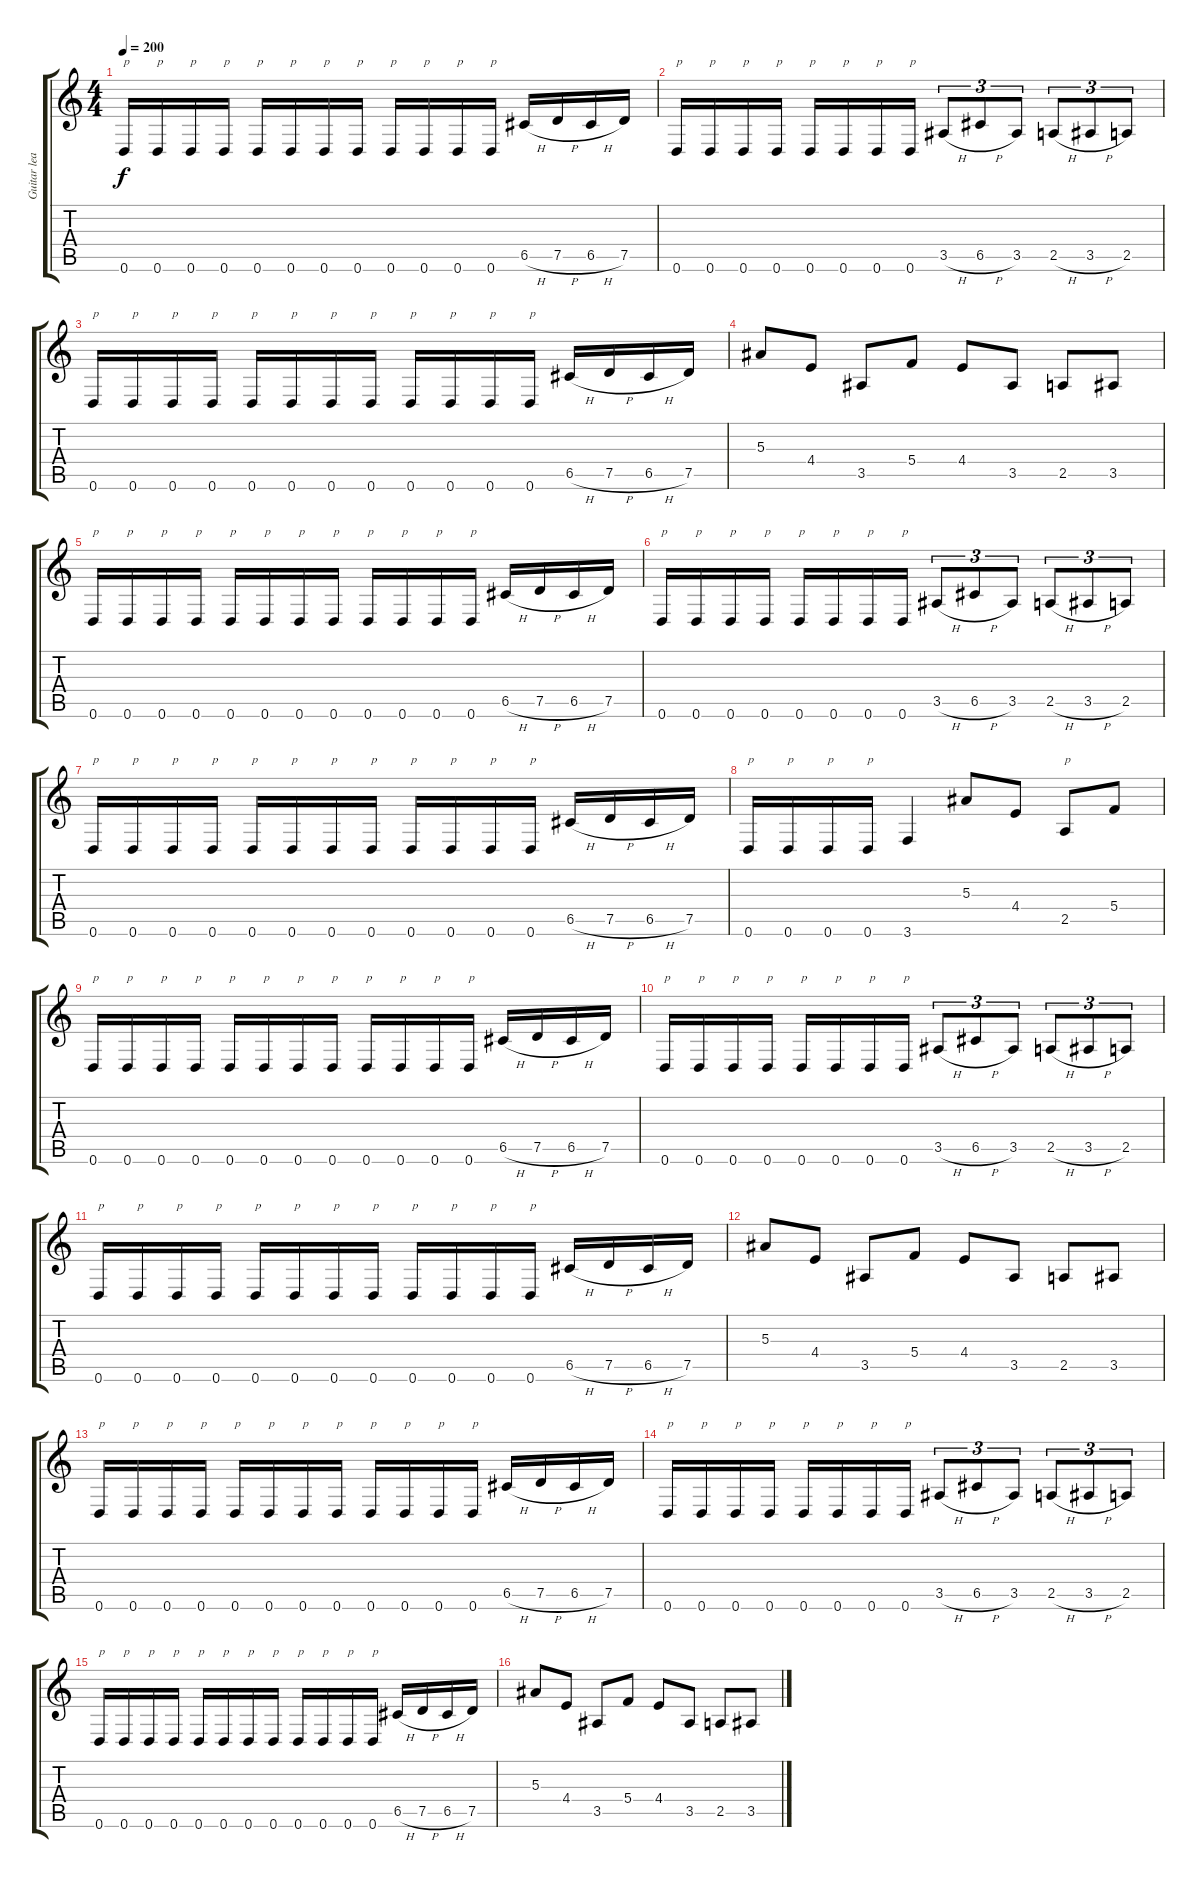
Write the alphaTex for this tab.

\track ("Guitar lead 2" "Guitar lea") {instrument distortionguitar}
\staff {score tabs}
\tuning (D4 A3 F3 C3 G2 D2) {hide}
\ts (4 4)
\tempo 200
\clef g2
\ks c
0.6.16{txt "p" dy f} 0.6.16{txt "p"} 0.6.16{txt "p"} 0.6.16{txt "p"} 0.6.16{txt "p"} 0.6.16{txt "p"} 0.6.16{txt "p"} 0.6.16{txt "p"} 0.6.16{txt "p"} 0.6.16{txt "p"} 0.6.16{txt "p"} 0.6.16{txt "p"} 6.5{h}.16 7.5{h}.16 6.5{h}.16 7.5.16 |
0.6.16{txt "p"} 0.6.16{txt "p"} 0.6.16{txt "p"} 0.6.16{txt "p"} 0.6.16{txt "p"} 0.6.16{txt "p"} 0.6.16{txt "p"} 0.6.16{txt "p"} 3.5{h}.8{tu (3 2)} 6.5{h}.8{tu (3 2)} 3.5.8{tu (3 2)} 2.5{h}.8{tu (3 2)} 3.5{h}.8{tu (3 2)} 2.5.8{tu (3 2)} |
0.6.16{txt "p"} 0.6.16{txt "p"} 0.6.16{txt "p"} 0.6.16{txt "p"} 0.6.16{txt "p"} 0.6.16{txt "p"} 0.6.16{txt "p"} 0.6.16{txt "p"} 0.6.16{txt "p"} 0.6.16{txt "p"} 0.6.16{txt "p"} 0.6.16{txt "p"} 6.5{h}.16 7.5{h}.16 6.5{h}.16 7.5.16 |
5.3.8 4.4.8 3.5.8 5.4.8 4.4.8 3.5.8 2.5.8 3.5.8 |
0.6.16{txt "p"} 0.6.16{txt "p"} 0.6.16{txt "p"} 0.6.16{txt "p"} 0.6.16{txt "p"} 0.6.16{txt "p"} 0.6.16{txt "p"} 0.6.16{txt "p"} 0.6.16{txt "p"} 0.6.16{txt "p"} 0.6.16{txt "p"} 0.6.16{txt "p"} 6.5{h}.16 7.5{h}.16 6.5{h}.16 7.5.16 |
0.6.16{txt "p"} 0.6.16{txt "p"} 0.6.16{txt "p"} 0.6.16{txt "p"} 0.6.16{txt "p"} 0.6.16{txt "p"} 0.6.16{txt "p"} 0.6.16{txt "p"} 3.5{h}.8{tu (3 2)} 6.5{h}.8{tu (3 2)} 3.5.8{tu (3 2)} 2.5{h}.8{tu (3 2)} 3.5{h}.8{tu (3 2)} 2.5.8{tu (3 2)} |
0.6.16{txt "p"} 0.6.16{txt "p"} 0.6.16{txt "p"} 0.6.16{txt "p"} 0.6.16{txt "p"} 0.6.16{txt "p"} 0.6.16{txt "p"} 0.6.16{txt "p"} 0.6.16{txt "p"} 0.6.16{txt "p"} 0.6.16{txt "p"} 0.6.16{txt "p"} 6.5{h}.16 7.5{h}.16 6.5{h}.16 7.5.16 |
0.6.16{txt "p"} 0.6.16{txt "p"} 0.6.16{txt "p"} 0.6.16{txt "p"} 3.6.4 5.3.8 4.4.8 2.5.8{txt "p"} 5.4.8 |
0.6.16{txt "p"} 0.6.16{txt "p"} 0.6.16{txt "p"} 0.6.16{txt "p"} 0.6.16{txt "p"} 0.6.16{txt "p"} 0.6.16{txt "p"} 0.6.16{txt "p"} 0.6.16{txt "p"} 0.6.16{txt "p"} 0.6.16{txt "p"} 0.6.16{txt "p"} 6.5{h}.16 7.5{h}.16 6.5{h}.16 7.5.16 |
0.6.16{txt "p"} 0.6.16{txt "p"} 0.6.16{txt "p"} 0.6.16{txt "p"} 0.6.16{txt "p"} 0.6.16{txt "p"} 0.6.16{txt "p"} 0.6.16{txt "p"} 3.5{h}.8{tu (3 2)} 6.5{h}.8{tu (3 2)} 3.5.8{tu (3 2)} 2.5{h}.8{tu (3 2)} 3.5{h}.8{tu (3 2)} 2.5.8{tu (3 2)} |
0.6.16{txt "p"} 0.6.16{txt "p"} 0.6.16{txt "p"} 0.6.16{txt "p"} 0.6.16{txt "p"} 0.6.16{txt "p"} 0.6.16{txt "p"} 0.6.16{txt "p"} 0.6.16{txt "p"} 0.6.16{txt "p"} 0.6.16{txt "p"} 0.6.16{txt "p"} 6.5{h}.16 7.5{h}.16 6.5{h}.16 7.5.16 |
5.3.8 4.4.8 3.5.8 5.4.8 4.4.8 3.5.8 2.5.8 3.5.8 |
0.6.16{txt "p"} 0.6.16{txt "p"} 0.6.16{txt "p"} 0.6.16{txt "p"} 0.6.16{txt "p"} 0.6.16{txt "p"} 0.6.16{txt "p"} 0.6.16{txt "p"} 0.6.16{txt "p"} 0.6.16{txt "p"} 0.6.16{txt "p"} 0.6.16{txt "p"} 6.5{h}.16 7.5{h}.16 6.5{h}.16 7.5.16 |
0.6.16{txt "p"} 0.6.16{txt "p"} 0.6.16{txt "p"} 0.6.16{txt "p"} 0.6.16{txt "p"} 0.6.16{txt "p"} 0.6.16{txt "p"} 0.6.16{txt "p"} 3.5{h}.8{tu (3 2)} 6.5{h}.8{tu (3 2)} 3.5.8{tu (3 2)} 2.5{h}.8{tu (3 2)} 3.5{h}.8{tu (3 2)} 2.5.8{tu (3 2)} |
0.6.16{txt "p"} 0.6.16{txt "p"} 0.6.16{txt "p"} 0.6.16{txt "p"} 0.6.16{txt "p"} 0.6.16{txt "p"} 0.6.16{txt "p"} 0.6.16{txt "p"} 0.6.16{txt "p"} 0.6.16{txt "p"} 0.6.16{txt "p"} 0.6.16{txt "p"} 6.5{h}.16 7.5{h}.16 6.5{h}.16 7.5.16 |
5.3.8 4.4.8 3.5.8 5.4.8 4.4.8 3.5.8 2.5.8 3.5.8
